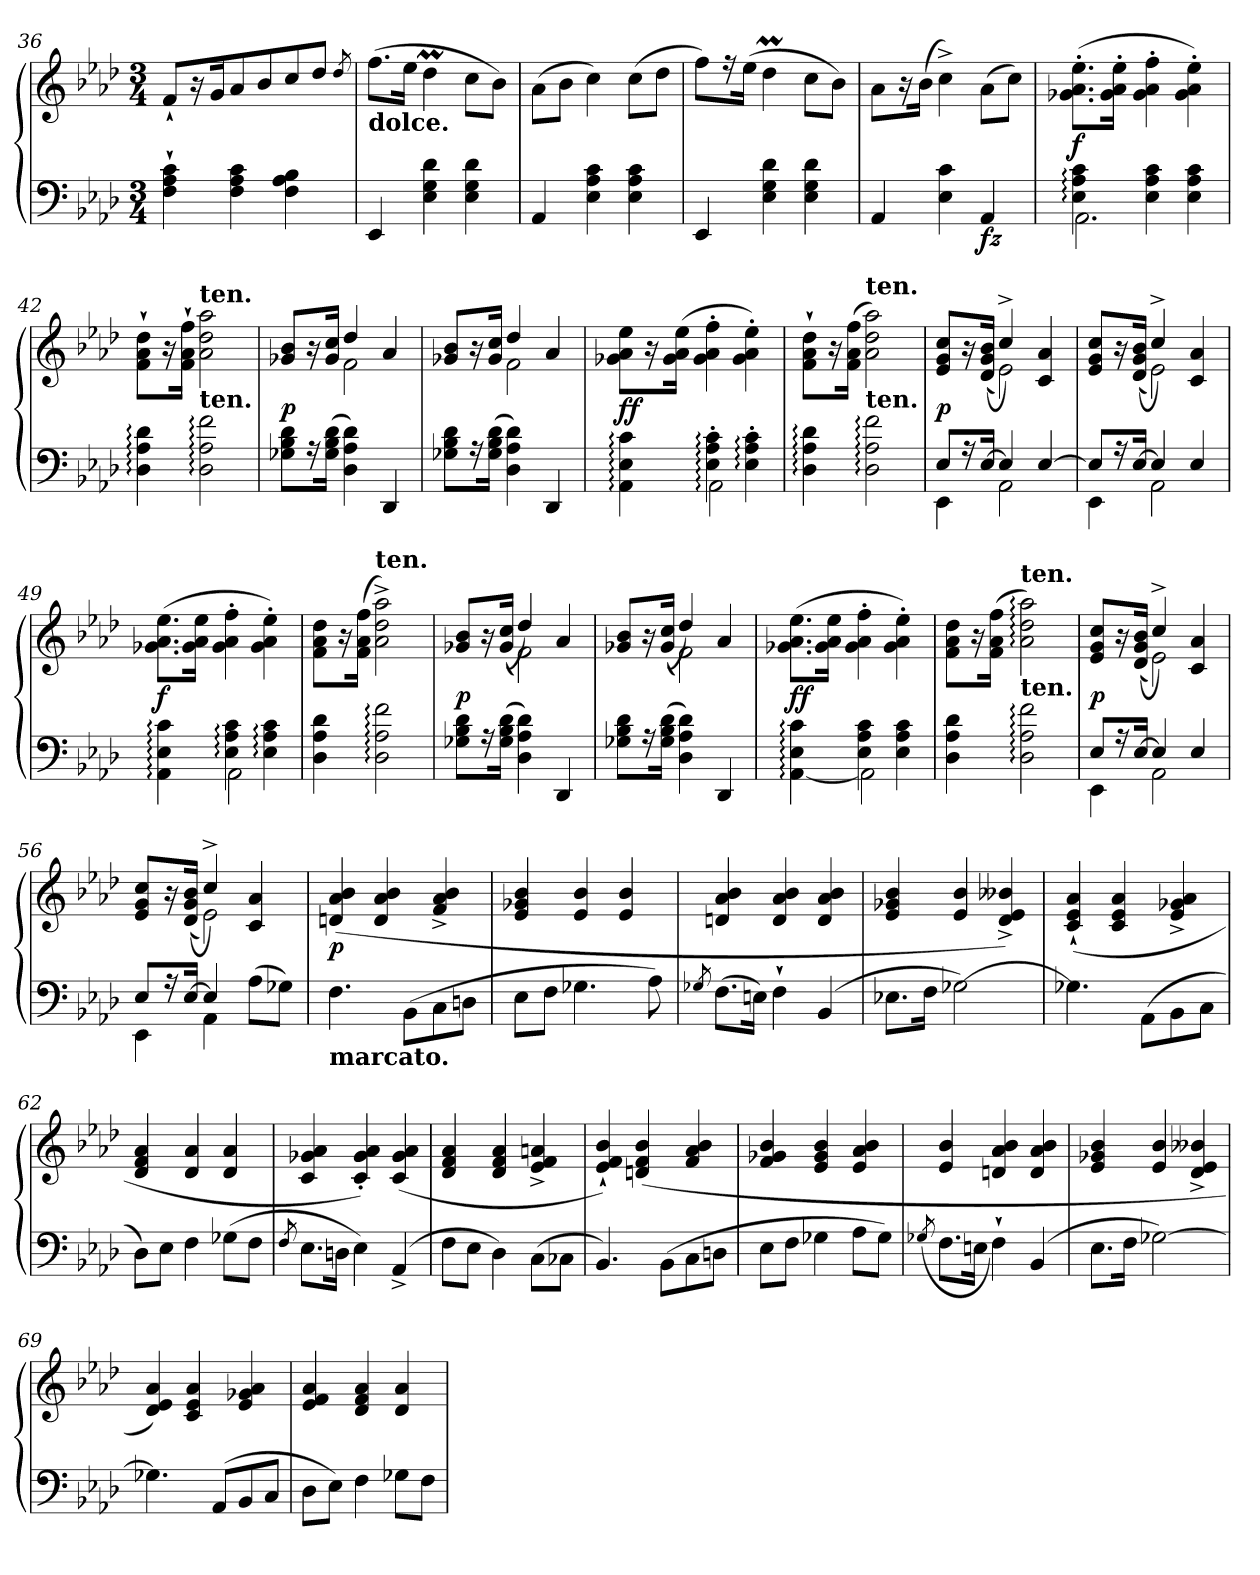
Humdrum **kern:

**kern	**kern	**dynam
*part1	*part1	*part1
*staff2	*staff1	*staff1/2
*clefF4	*clefG2	*
*k[b-e-a-d-]	*k[b-e-a-d-]	*
*f:	*f:	*
*M3/4	*M3/4	*
=36	=36	=36
4c` 4A-` 4F`	8f`L	.
.	16r	.
.	16gk	.
4c 4A- 4F	8a-	.
.	8b-	.
4B- 4A- 4F	8cc	.
.	8dd-J	.
.	8qdd-/	.
=37	=37	=37
!	!LO:TX:b:B:t=dolce.	!
4EE-	(>8.ffL	.
.	16ee-Jk	.
4d- 4G 4E-	4dd-M	.
4d- 4G 4E-	8ccL	.
.	8b-J)	.
=38	=38	=38
4AA-	(>8a-\L	.
.	8b-\J	.
4c 4A- 4E-	4cc)	.
4c 4A- 4E-	(>8ccL	.
.	8dd-J	.
=39	=39	=39
4EE-	8ffL)	.
.	16r	.
.	(>16ee-Jk	.
4d- 4G 4E-	4dd-M	.
4d- 4G 4E-	8ccL	.
.	8b-J)	.
=40	=40	=40
4AA-	8a-L	.
.	16r	.
.	(>16b-\Jk	.
4c 4E-	4cc^<)	.
!	!	!LO:DY:b=2
4AA-	(>8a-L	fz
.	8ccJ)	.
=41	=41	=41
*^	*	*
4c:\ 4A-:\ 4E-:\	2.AA-	(>8.ee-' 8.a-' 8.g-X'L	f
.	.	16ee-' 16a-' 16g-'Jk	.
4c\ 4A-\ 4E-\	.	4ff' 4a-' 4g-'	.
4c\ 4A-\ 4E-\	.	4ee-' 4a-' 4g-')	.
*v	*v	*	*
=42	=42	=42
4d-: 4A-: 4D-:	8dd-`\ 8a-`\ 8f`\L	.
.	16r	.
.	16ff` 16a-` 16f`Jk	.
!	!LO:TX:a:B:t=ten.	!
!LO:TX:a:B:t=ten.	!	!
2f: 2A-: 2D-:	2aa- 2dd- 2a-	.
=43	=43	=43
*	*^	*
8d- 8B- 8G-XL	8b- 8g-XL	4ryy	p
16r	16r	.	.
(>16d- 16B- 16G-Jk	16cc 16g-Jk	.	.
4d- 4A- 4D-)	4dd-	2f	.
4DD-	(>4a-	.	.
=44	=44	=44	=44
8d- 8B- 8G-XL	8b- 8g-XL	4ryy	.
16r	16r	.	.
(>16d- 16B- 16G-Jk	16cc 16g-Jk	.	.
4d- 4A- 4D-)	4dd-	2f	.
4DD-	(>4a-	.	.
*	*v	*v	*
=45	=45	=45
*^	*	*
4c: 4E-: 4AA-:	4ryy	8ee- 8a- 8g-XL	ff
.	.	16r	.
.	.	(>16ee- 16a- 16g-Jk	.
4c:'\ 4A-:'\ 4E-:'\	2AA-:	4ff' 4a-' 4g-'	.
4c:'\ 4A-:'\ 4E-:'\	.	4ee-' 4a-' 4g-')	.
*v	*v	*	*
=46	=46	=46
4d-: 4A-: 4D-:	8dd-` 8a-` 8f`L	.
.	16r	.
.	(>16ff\ 16a-\ 16f\Jk	.
!	!LO:TX:a:B:t=ten.	!
!LO:TX:a:B:t=ten.	!	!
2f: 2A-: 2D-:	2aa- 2dd- 2a-)	.
=47	=47	=47
*^	*^	*
8E-L	4EE-	8cc 8g 8e-L	4ryy	p
16r	.	16r	.	.
[16E-Jk	.	(>(<16b- 16g 16d-Jk	.	.
4E-]	2AA-	4cc^)	2e-)	.
[4E-	.	4a- 4c	.	.
=48	=48	=48	=48	=48
8E-L]	4EE-	8cc 8g 8e-L	4ryy	.
16r	.	16r	.	.
[16E-Jk	.	(>(<16b- 16g 16d-Jk	.	.
4E-]	2AA-	4cc^)	2e-)	.
4E-	.	4a- 4c	.	.
*	*	*v	*v	*
=49	=49	=49	=49
4c: 4E-: 4AA-:	4ryy	(>8.ee- 8.a- 8.g-XL	f
.	.	16ee- 16a- 16g-Jk	.
4c:\ 4A-:\ 4E-:\	2AA-	4ff' 4a-' 4g-'	.
4c:\ 4A-:\ 4E-:\	.	4ee-' 4a-' 4g-')	.
*v	*v	*	*
=50	=50	=50
4d- 4A- 4D-	8dd-\ 8a-\ 8f\L	.
.	16r	.
.	(>16ff 16a- 16fJk	.
!	!LO:TX:a:B:t=ten.	!
2f: 2A-: 2D-:	2aa-^< 2dd-^< 2a-^<)	.
=51	=51	=51
*	*^	*
8d- 8B- 8G-XL	8b- 8g-XL	4ryy	p
16r	16r	.	.
(>16d- 16B- 16G-Jk	(>(<16cc 16g-Jk	.	.
4d- 4A- 4D-)	4dd-)	2f)	.
4DD-	4a-	.	.
=52	=52	=52	=52
8d- 8B- 8G-XL	8b- 8g-XL	4ryy	.
16r	16r	.	.
(>16d- 16B- 16G-Jk	(>(<16cc 16g-Jk	.	.
4d- 4A- 4D-)	4dd-)	2f)	.
4DD-	4a-	.	.
*	*v	*v	*
=53	=53	=53
*^	*	*
4c: 4E-: [4AA-:	4ryy	(>8.ee- 8.a- 8.g-XL	ff
.	.	16ee- 16a- 16g-Jk	.
4c\ 4A-\ 4E-\	2AA-]	4ff' 4a-' 4g-'	.
4c\ 4A-\ 4E-\	.	4ee-' 4a-' 4g-')	.
*v	*v	*	*
=54	=54	=54
4d- 4A- 4D-	8dd-\ 8a-\ 8f\L	.
.	16r	.
.	(>16ff 16a- 16fJk	.
!	!LO:TX:a:B:t=ten.	!
!LO:TX:a:B:t=ten.	!	!
2f: 2A-: 2D-:	2aa-: 2dd-: 2a-:)	.
=55	=55	=55
*^	*^	*
8E-L	4EE-	8cc 8g 8e-L	4ryy	p
16r	.	16r	.	.
[16E-Jk	.	(>(<16b- 16g 16d-Jk	.	.
4E-]	2AA-	4cc^)	2e-)	.
4E-	.	4a- 4c	.	.
=56	=56	=56	=56	=56
8E-L	4EE-	8cc 8g 8e-L	4ryy	.
16r	.	16r	.	.
[16E-Jk	.	(>(<16b- 16g 16d-Jk	.	.
4E-]	4AA-	4cc^)	2e-)	.
(>8A-L	4ryy	4a- 4c	.	.
8G-XJ)	.	.	.	.
*v	*v	*	*	*
*	*v	*v	*
=57	=57	=57
!LO:TX:b:B:t=marcato.	!	!
4.F	(>4b- 4a- 4dn	p
.	4b- 4a- 4d	.
(>8BB-\L	.	.
8C	4b-^ 4a-^ 4f^	.
8DnJ	.	.
=58	=58	=58
8E-L	4b- 4g-X 4e-	.
8FJ	.	.
4.G-X	4b- 4e-	.
.	4b- 4e-	.
8A-)	.	.
=59	=59	=59
8qG-X/	.	.
(>8.FL	4b- 4a- 4dn	.
16EnJk)	.	.
4F`	4b- 4a- 4d	.
(>4BB-	4b- 4a- 4d	.
=60	=60	=60
8.E-XL	4b- 4g-X 4e-	.
16FJk	.	.
[2G-X)	4b- 4e-	.
.	4b--X^ 4e-^ 4d-^)	.
=61	=61	=61
4.G-X]	(>4a-` 4e-` 4c`	.
.	4a- 4e- 4c	.
(>8AA-\L	.	.
8BB-	4a-^ 4g-X^ 4e-^	.
8CJ	.	.
=62	=62	=62
8D-L)	4a- 4f 4d-	.
8E-J	.	.
4F	4a- 4d-	.
(>8G-XL	4a- 4d-	.
8FJ	.	.
=63	=63	=63
8qF/	.	.
8.E-L	4a- 4g-X 4c	.
16DnJk	.	.
4E-)	4a-'> 4g-'> 4c'>)	.
(>4AA-^>	(>4a- 4g- 4c	.
=64	=64	=64
8FL	4a- 4f 4d-	.
8E-J	.	.
4D-)	4a- 4f 4d-	.
(>8C\L	4an^ 4f^ 4e-^	.
8C-XJ	.	.
=65	=65	=65
4.BB-)	4b-` 4f` 4e-`)	.
.	(>4b- 4f 4dn	.
(>8BB-\L	.	.
8C	4b- 4a- 4f	.
8DnJ	.	.
=66	=66	=66
8E-L	4b- 4g-X 4f	.
8FJ	.	.
4G-X	4b- 4g- 4e-	.
8A-L	4b- 4a- 4e-	.
8G-J)	.	.
=67	=67	=67
(>8qG-X/	.	.
8.FL	4b- 4e-	.
16EnJk	.	.
4F`)	4b- 4a- 4dn	.
(>4BB-	4b- 4a- 4d	.
=68	=68	=68
8.E-L	4b- 4g-X 4e-	.
16FJk	.	.
[2G-X)	4b- 4e-	.
.	4b--X^ 4e-^ 4d-^	.
=69	=69	=69
4.G-X]	4a- 4e- 4d-)	.
.	4a- 4e- 4c	.
(>8AA-L	.	.
8BB-	4a- 4g-X 4e-	.
8CJ	.	.
=70	=70	=70
8D-L	4a- 4f 4e-	.
8E-J)	.	.
4F	4a- 4f 4d-	.
8G-XL	4a- 4d-	.
8FJ	.	.
=	=	=
*-	*-	*-
